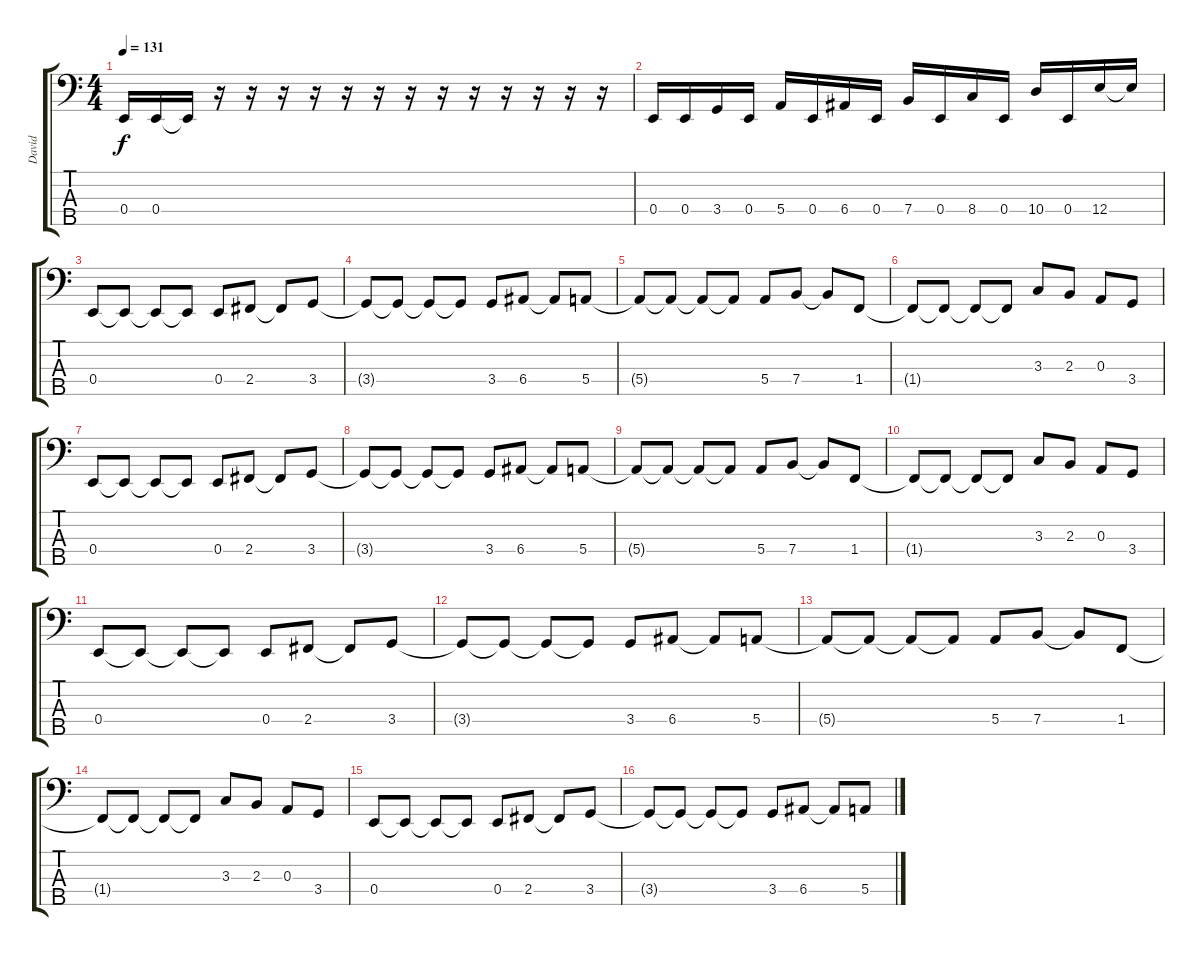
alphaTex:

\track ("David" "David") {instrument electricbasspick}
\staff {score tabs}
\tuning (G2 D2 A1 E1 B0) {hide}
\ts (4 4)
\tempo 131
\clef f4
\ks c
0.4.16{dy f} 0.4.16 0.4{t}.16 r.16 r.16 r.16 r.16 r.16 r.16 r.16 r.16 r.16 r.16 r.16 r.16 r.16 |
0.4.16 0.4.16 3.4.16 0.4.16 5.4.16 0.4.16 6.4.16 0.4.16 7.4.16 0.4.16 8.4.16 0.4.16 10.4.16 0.4.16 12.4.16 12.4{t}.16 |
0.4.8 0.4{t}.8 0.4{t}.8 0.4{t}.8 0.4.8 2.4.8 2.4{t}.8 3.4.8 |
3.4{t}.8 3.4{t}.8 3.4{t}.8 3.4{t}.8 3.4.8 6.4.8 6.4{t}.8 5.4.8 |
5.4{t}.8 5.4{t}.8 5.4{t}.8 5.4{t}.8 5.4.8 7.4.8 7.4{t}.8 1.4.8 |
1.4{t}.8 1.4{t}.8 1.4{t}.8 1.4{t}.8 3.3.8 2.3.8 0.3.8 3.4.8 |
0.4.8 0.4{t}.8 0.4{t}.8 0.4{t}.8 0.4.8 2.4.8 2.4{t}.8 3.4.8 |
3.4{t}.8 3.4{t}.8 3.4{t}.8 3.4{t}.8 3.4.8 6.4.8 6.4{t}.8 5.4.8 |
5.4{t}.8 5.4{t}.8 5.4{t}.8 5.4{t}.8 5.4.8 7.4.8 7.4{t}.8 1.4.8 |
1.4{t}.8 1.4{t}.8 1.4{t}.8 1.4{t}.8 3.3.8 2.3.8 0.3.8 3.4.8 |
0.4.8 0.4{t}.8 0.4{t}.8 0.4{t}.8 0.4.8 2.4.8 2.4{t}.8 3.4.8 |
3.4{t}.8 3.4{t}.8 3.4{t}.8 3.4{t}.8 3.4.8 6.4.8 6.4{t}.8 5.4.8 |
5.4{t}.8 5.4{t}.8 5.4{t}.8 5.4{t}.8 5.4.8 7.4.8 7.4{t}.8 1.4.8 |
1.4{t}.8 1.4{t}.8 1.4{t}.8 1.4{t}.8 3.3.8 2.3.8 0.3.8 3.4.8 |
0.4.8 0.4{t}.8 0.4{t}.8 0.4{t}.8 0.4.8 2.4.8 2.4{t}.8 3.4.8 |
3.4{t}.8 3.4{t}.8 3.4{t}.8 3.4{t}.8 3.4.8 6.4.8 6.4{t}.8 5.4.8
